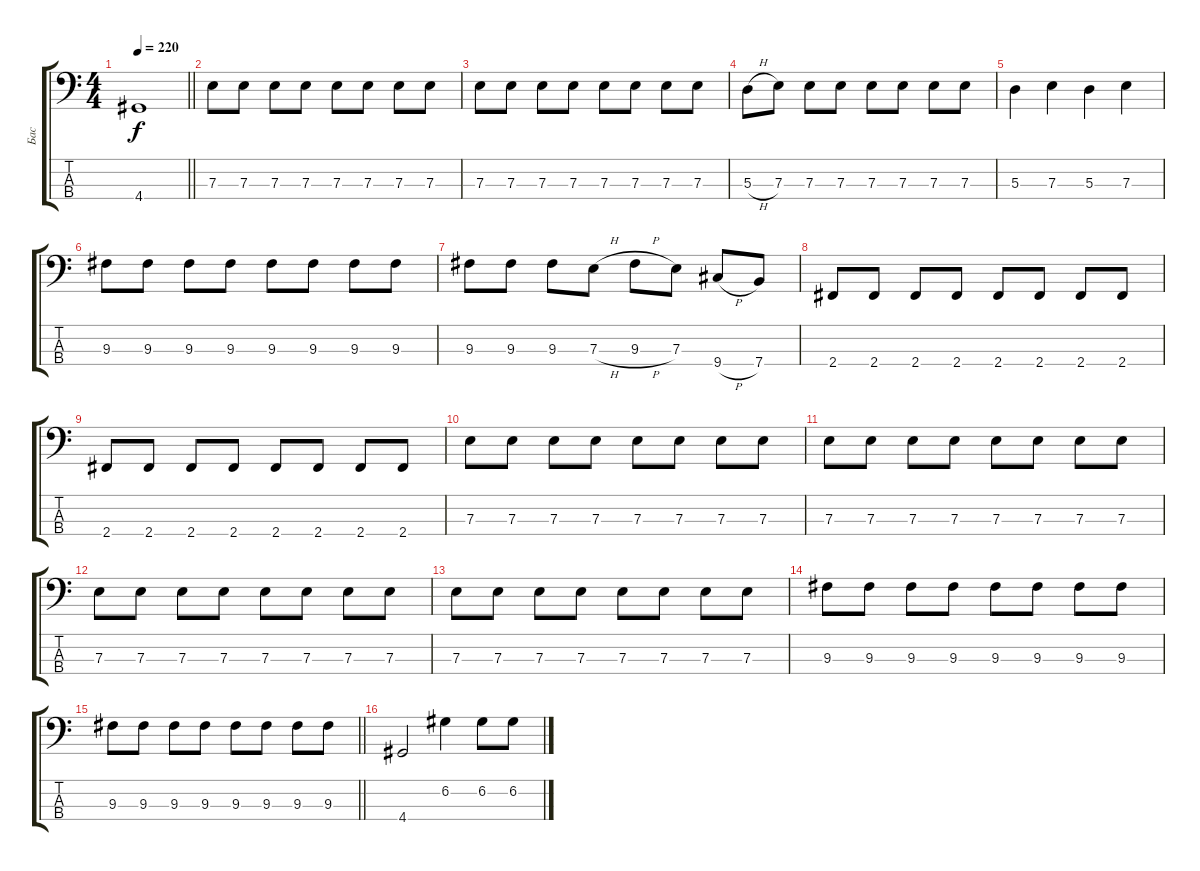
\track ("Бас" "Бас") {instrument electricbassfinger}
\staff {score tabs}
\tuning (G2 D2 A1 E1) {hide}
\ts (4 4)
\tempo 220
\clef f4
\barLineRight lightlight
\ks c
4.4{t}.1{dy f} |
7.3.8 7.3.8 7.3.8 7.3.8 7.3.8 7.3.8 7.3.8 7.3.8 |
7.3.8 7.3.8 7.3.8 7.3.8 7.3.8 7.3.8 7.3.8 7.3.8 |
5.3{h}.8 7.3.8 7.3.8 7.3.8 7.3.8 7.3.8 7.3.8 7.3.8 |
5.3.4 7.3.4 5.3.4 7.3.4 |
9.3.8 9.3.8 9.3.8 9.3.8 9.3.8 9.3.8 9.3.8 9.3.8 |
9.3.8 9.3.8 9.3.8 7.3{h}.8 9.3{h}.8 7.3.8 9.4{h}.8 7.4.8 |
2.4.8 2.4.8 2.4.8 2.4.8 2.4.8 2.4.8 2.4.8 2.4.8 |
2.4.8 2.4.8 2.4.8 2.4.8 2.4.8 2.4.8 2.4.8 2.4.8 |
7.3.8 7.3.8 7.3.8 7.3.8 7.3.8 7.3.8 7.3.8 7.3.8 |
7.3.8 7.3.8 7.3.8 7.3.8 7.3.8 7.3.8 7.3.8 7.3.8 |
7.3.8 7.3.8 7.3.8 7.3.8 7.3.8 7.3.8 7.3.8 7.3.8 |
7.3.8 7.3.8 7.3.8 7.3.8 7.3.8 7.3.8 7.3.8 7.3.8 |
9.3.8 9.3.8 9.3.8 9.3.8 9.3.8 9.3.8 9.3.8 9.3.8 |
\barLineRight lightlight
9.3.8 9.3.8 9.3.8 9.3.8 9.3.8 9.3.8 9.3.8 9.3.8 |
4.4.2 6.2.4 6.2.8 6.2.8
